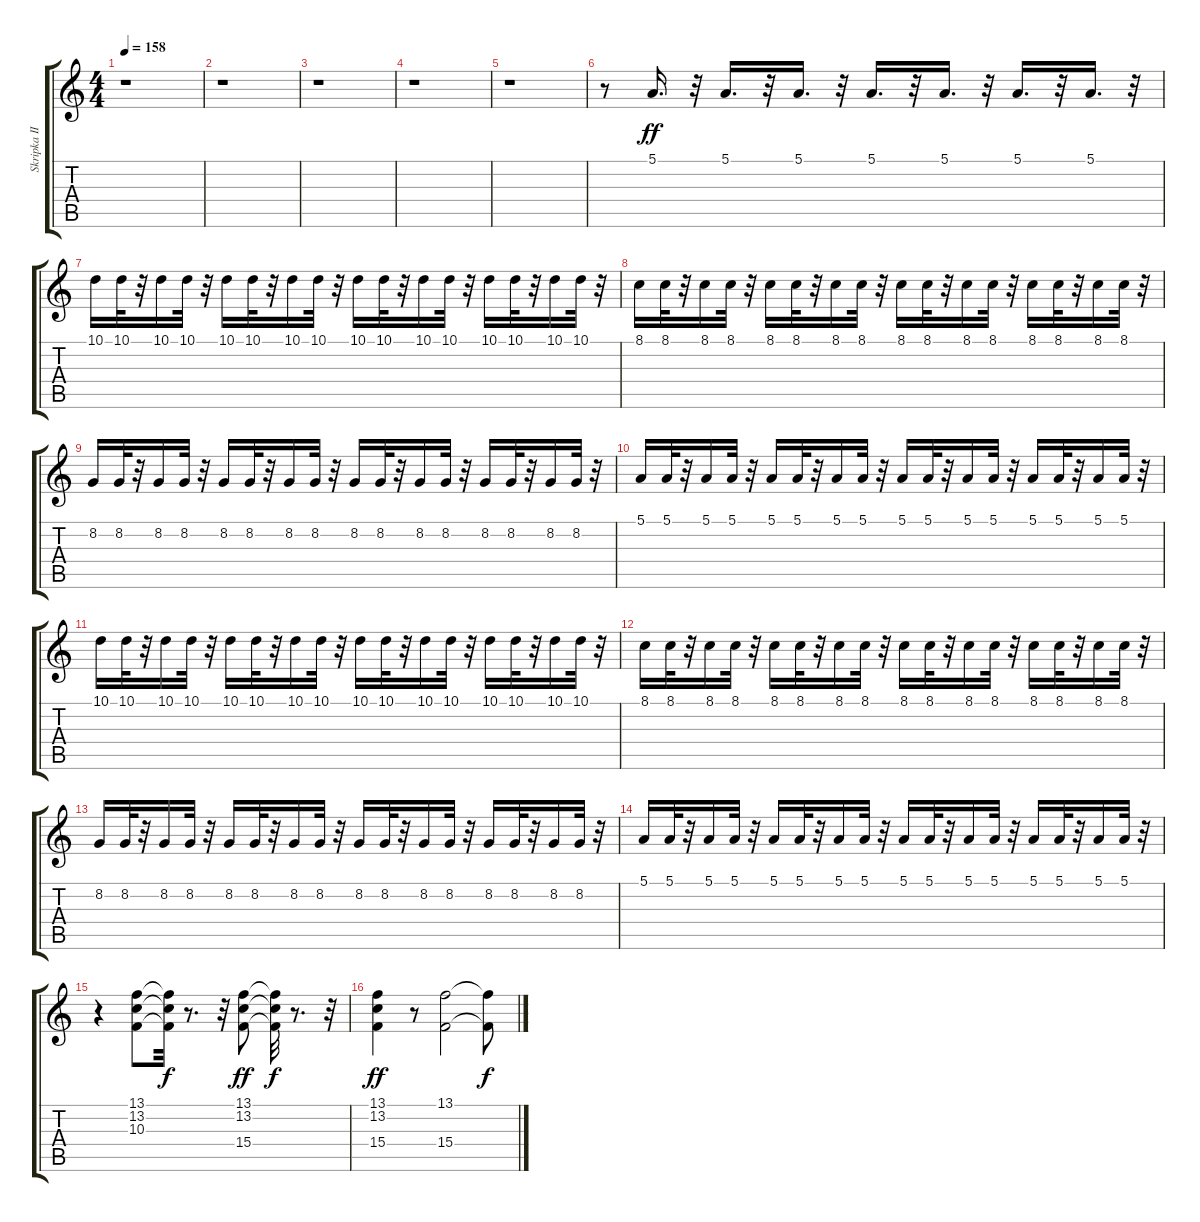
\track ("Skripka II" "Skripka II") {instrument viola}
\staff {score tabs}
\tuning (E4 B3 G3 D3 A2 E2) {hide}
\ts (4 4)
\tempo 158
\clef g2
\ks c
r.1{dy f} |
r.1 |
r.1 |
r.1 |
r.1 |
r.8 5.1.16{d dy ff} r.32 5.1.16{d} r.32 5.1.16{d} r.32 5.1.16{d} r.32 5.1.16{d} r.32 5.1.16{d} r.32 5.1.16{d} r.32 |
10.1.16 10.1.32 r.32 10.1.16 10.1.32 r.32 10.1.16 10.1.32 r.32 10.1.16 10.1.32 r.32 10.1.16 10.1.32 r.32 10.1.16 10.1.32 r.32 10.1.16 10.1.32 r.32 10.1.16 10.1.32 r.32 |
8.1.16 8.1.32 r.32 8.1.16 8.1.32 r.32 8.1.16 8.1.32 r.32 8.1.16 8.1.32 r.32 8.1.16 8.1.32 r.32 8.1.16 8.1.32 r.32 8.1.16 8.1.32 r.32 8.1.16 8.1.32 r.32 |
8.2.16 8.2.32 r.32 8.2.16 8.2.32 r.32 8.2.16 8.2.32 r.32 8.2.16 8.2.32 r.32 8.2.16 8.2.32 r.32 8.2.16 8.2.32 r.32 8.2.16 8.2.32 r.32 8.2.16 8.2.32 r.32 |
5.1.16 5.1.32 r.32 5.1.16 5.1.32 r.32 5.1.16 5.1.32 r.32 5.1.16 5.1.32 r.32 5.1.16 5.1.32 r.32 5.1.16 5.1.32 r.32 5.1.16 5.1.32 r.32 5.1.16 5.1.32 r.32 |
10.1.16 10.1.32 r.32 10.1.16 10.1.32 r.32 10.1.16 10.1.32 r.32 10.1.16 10.1.32 r.32 10.1.16 10.1.32 r.32 10.1.16 10.1.32 r.32 10.1.16 10.1.32 r.32 10.1.16 10.1.32 r.32 |
8.1.16 8.1.32 r.32 8.1.16 8.1.32 r.32 8.1.16 8.1.32 r.32 8.1.16 8.1.32 r.32 8.1.16 8.1.32 r.32 8.1.16 8.1.32 r.32 8.1.16 8.1.32 r.32 8.1.16 8.1.32 r.32 |
8.2.16 8.2.32 r.32 8.2.16 8.2.32 r.32 8.2.16 8.2.32 r.32 8.2.16 8.2.32 r.32 8.2.16 8.2.32 r.32 8.2.16 8.2.32 r.32 8.2.16 8.2.32 r.32 8.2.16 8.2.32 r.32 |
5.1.16 5.1.32 r.32 5.1.16 5.1.32 r.32 5.1.16 5.1.32 r.32 5.1.16 5.1.32 r.32 5.1.16 5.1.32 r.32 5.1.16 5.1.32 r.32 5.1.16 5.1.32 r.32 5.1.16 5.1.32 r.32 |
r.4 (13.1 13.2 10.3).8 (13.1{t} 13.2{t} 10.3{t}).32{dy f} r.8{d} r.32 (13.1 13.2 15.4).8{dy ff} (13.1{t} 13.2{t} 15.4{t}).32{dy f} r.8{d} r.32 |
(13.1 13.2 15.4).4{dy ff} r.8 (13.1 15.4).2 (13.1{t} 15.4{t}).8{dy f}
